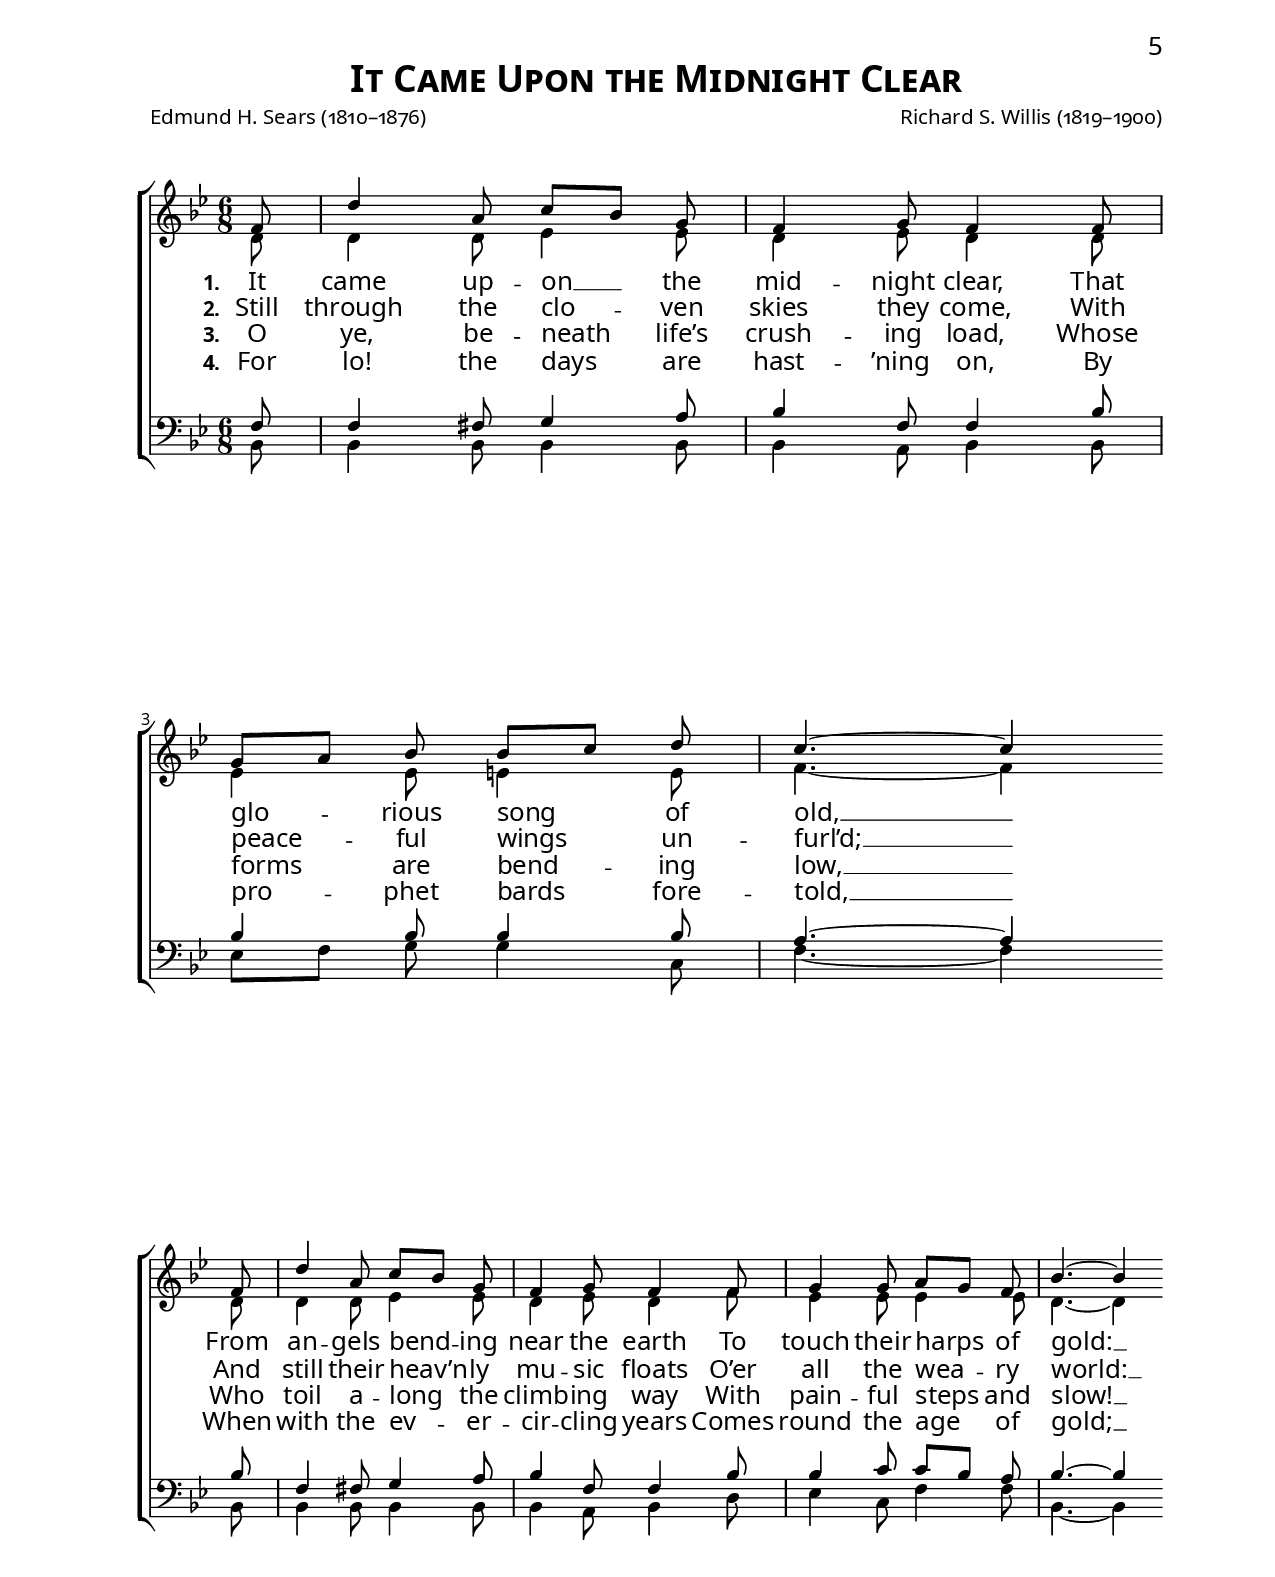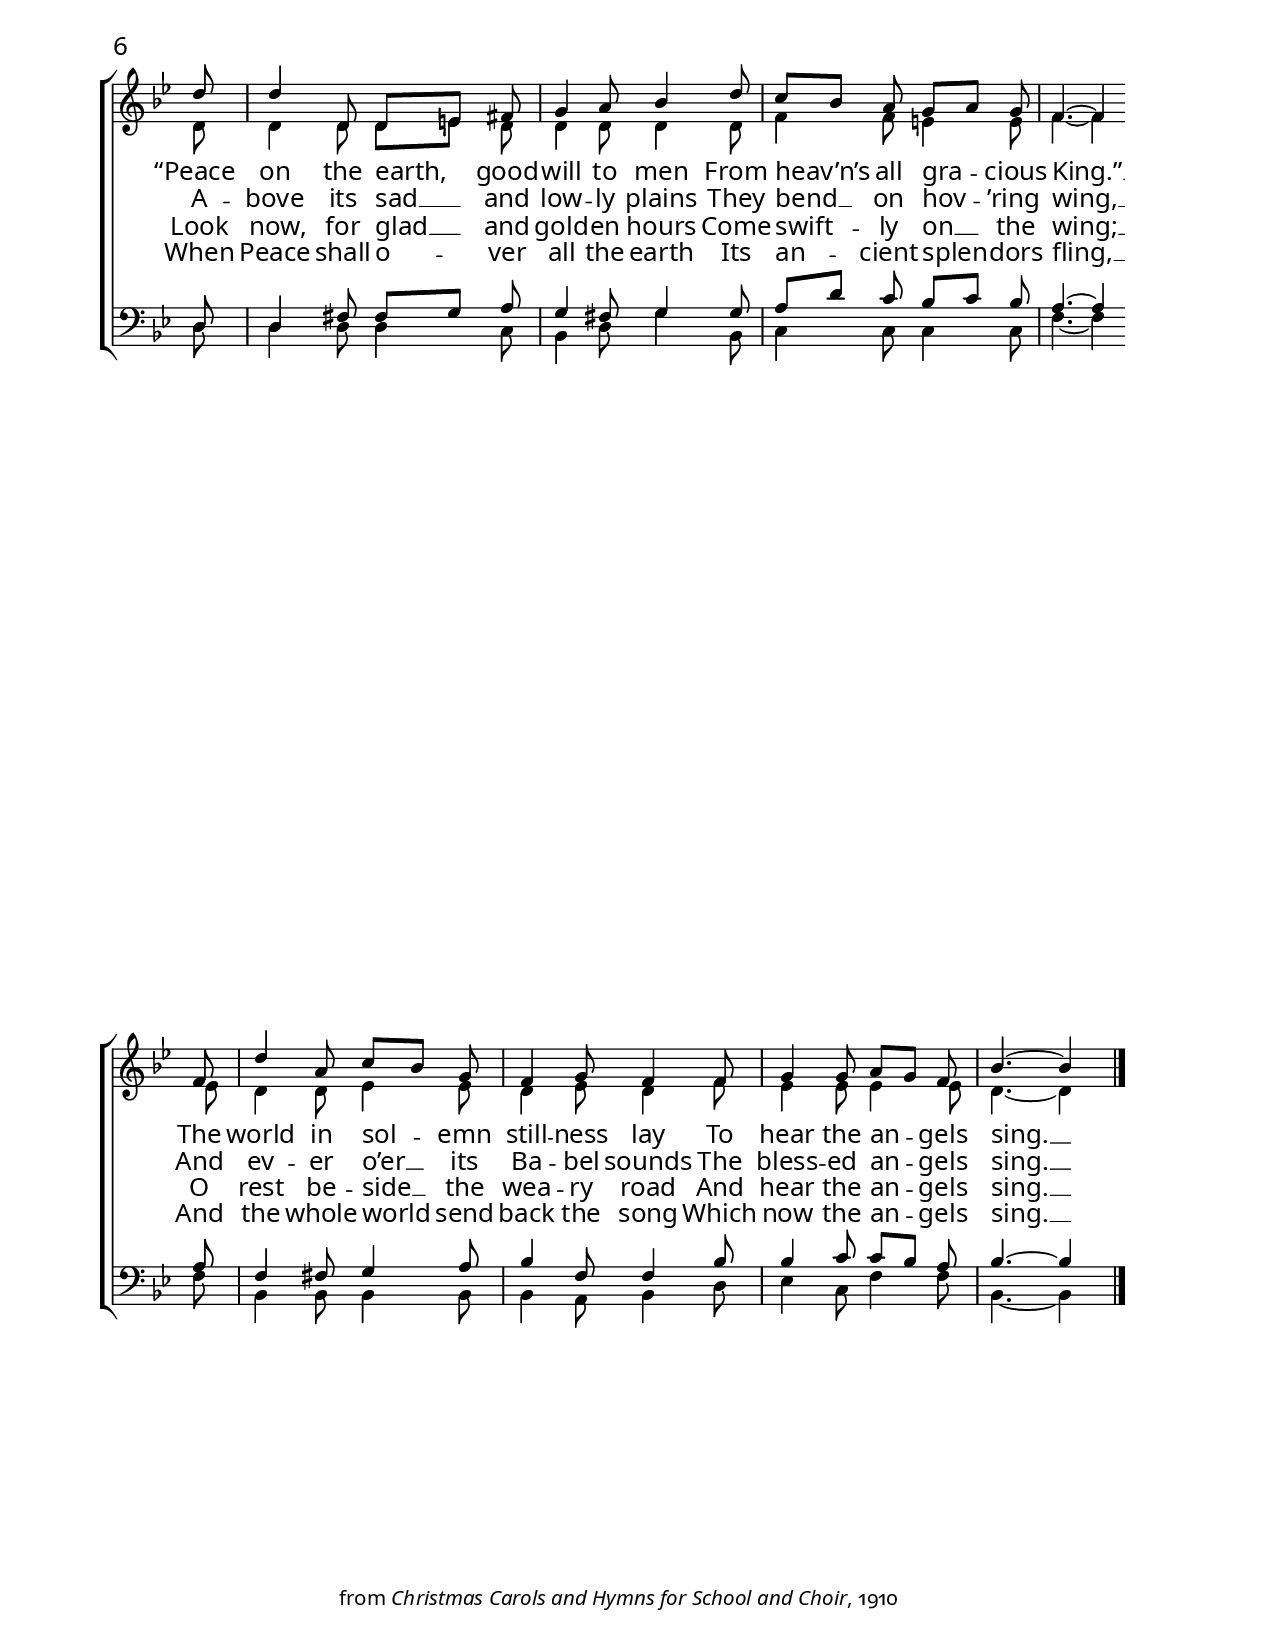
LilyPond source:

\version "2.14.2"
\include "util.ly"
\header {
  title = \markup{\override #'(font-name . "Garamond Premier Pro Semibold"){ \abs-fontsize #18 \smallCapsOldStyle"It Came Upon the Midnight Clear"}}
  poet = \markup\oldStyleNum"Edmund H. Sears (1810–1876)"
  composer = \markup\oldStyleNum"Richard S. Willis (1819–1900)"
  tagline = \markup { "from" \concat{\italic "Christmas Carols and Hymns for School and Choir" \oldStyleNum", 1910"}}
}
\paper {
  paper-height = 11\in
  paper-width = 8.5\in
  indent = 0\in
  %system-system-spacing = #'((basic-distance . 10) (padding . 0))
  %system-system-spacing =
  %  #'((basic-distance . 0)
  %     (minimum-distance . 0)
  %     (padding . -0.35)
  %     (stretchability . 100))
  ragged-last-bottom = ##f
  ragged-bottom = ##f
  two-sided = ##t
  inner-margin = 1\in
  outer-margin = 0.75\in
  top-margin = 0.26\in
  bottom-margin = 0.25\in
  first-page-number = #5
  print-first-page-number = ##t
  headerLine = ""
  oddHeaderMarkup = \markup\fill-line{
     \override #'(font-name . "Garamond Premier Pro")\abs-fontsize #12.5
     \combine 
        \fill-line{"" \on-the-fly #print-page-number-check-first
        \oldStylePageNum""
        }
        \fill-line{\headerLine}
  }
  evenHeaderMarkup = \markup {
     \override #'(font-name . "Garamond Premier Pro")\abs-fontsize #12.5
     \combine
        \on-the-fly #print-page-number-check-first
        \oldStylePageNum""
        \fill-line{\headerLine}
  }
}
#(set-global-staff-size 18) \paper{ #(define fonts (make-pango-font-tree "Garamond Premier Pro" "Garamond Premier Pro" "Garamond Premier Pro" (/ 18 20))) }
global = {
  \key bes \major
  \time 6/8
  \autoBeamOff
  \override DynamicLineSpanner #'staff-padding = #0.0
  \override DynamicLineSpanner #'Y-extent = #'(-1 . 1)
}

sopMusic = \relative c' {
  \partial 8 f8 |
  d'4 a8 c[ bes] g8 |
  f4 g8 f4 f8 |
  g[ a] bes bes[ c] d |
  c4.~ c4 \bar""\break
  
  f,8 |
  d'4 a8 c[ bes] g8 |
  f4 g8 f4 f8 |
  g4 g8 a[ g] f |
  bes4.~bes4 | \bar""\break
  
  d8 |
  d4 d,8 d[ e] fis |
  g4 a8 bes4 d8 |
  c[ bes] a g[ a] g |
  f4.~f4 \bar""\break
  
  f8 |
  d'4 a8 c[ bes] g8 |
  f4 g8 f4 f8 |
  g4 g8 a[ g] f |
  bes4.~bes4 \bar "|."
}
sopWords = \lyricmode {
  
}

altoMusic = \relative c' {
  d8 |
  d4 d8 ees4 ees8 |
  d4 ees8 d4 d8 |
  ees4 ees8 e4 e8 |
  f4.~f4 |
  
  d8 |
  d4 d8 ees4 ees8 |
  d4 ees8 d4 f8 |
  ees4 ees8 ees4 ees8 |
  d4.~ d4 |
  
  d8 |
  d4 d8 d[ e] d |
  d4 d8 d4 d8 |
  f4 f8 e4 e8 |
  f4.~ f4 |
  
  ees8 |
  d4 d8 ees4 ees8 |
  d4 ees8 d4 f8 |
  ees4 ees8 ees4 ees8 |
  d4.~ d4 \bar "|."
}
altoWords = \lyricmode {
  \dropLyricsVI
  \set stanza = #"1. "
  It came up -- on __ the mid -- night clear,
  That glo -- rious song of old, __
  From an -- gels bend -- ing near the earth
  To touch their harps of gold: __
  “Peace on the earth, good -- will to men
  From heav’n’s all gra -- cious King.”
__
  The world in sol -- emn still -- ness lay
  To hear the an -- gels sing. __
}
altoWordsII = \lyricmode {
  \dropLyricsVI
  \set stanza = #"2. "
  Still through the clo -- ven skies they come,
  With peace -- ful wings un -- furl’d;
__
  And still their heav’n -- ly mu -- sic floats
  O’er all the wea -- ry world:
__
  A -- bove its sad __ and low -- ly plains
  They bend __ on hov -- ’ring wing, __
  And ev -- er o’er __ its Ba -- bel sounds
  The bless -- ed an -- gels sing. __
}
altoWordsIII = \lyricmode {
  \dropLyricsVI
  \set stanza = #"3. "
  O ye, be -- neath life’s crush -- ing load,
  Whose forms are bend -- ing low, __
  Who toil a -- long the climb -- ing way
  With pain -- ful steps and slow! __
  Look now, for glad __ and gold -- en hours
  Come swift -- ly on __ the wing; __
  O rest be -- side __ the wea -- ry road
  And hear the an -- gels sing. __
}
altoWordsIV = \lyricmode {
  \dropLyricsVI
  \set stanza = #"4. "
  For lo! the days are hast -- ’ning on,
  By pro -- phet bards fore -- told, __
  When with the ev -- er -- cir -- cling years
  Comes round the age of gold; __
  When Peace shall o -- ver all the earth
  Its an -- cient splen -- dors fling, __
  And the whole world send back the song
  Which now the an -- gels sing. __
}

tenorMusic = \relative c {
  f8 |
  f4 fis8 g4 a8 |
  bes4 f8 f4 bes8 |
  bes4 bes8 bes4 bes8 |
  a4.~ a4 |
  
  bes8 |
  f4 fis8 g4 a8 |
  bes4 f8 f4 bes8 |
  bes4 c8 c[ bes] a |
  bes4.~ bes4 |
  
  d,8 |
  d4 fis8 fis[ g] a |
  g4 fis8 g4 g8 |
  a[ d] c bes[ c] bes |
  a4.~ a4 |
  
  a8 |
  f4 fis8 g4 a8 |
  bes4 f8 f4 bes8 |
  bes4 c8 c[ bes] a |
  bes4.~ bes4 \bar "|."
}
tenorWords = \lyricmode {

}

bassMusic = \relative c {
  bes8 |
  bes4 bes8 bes4 bes8 |
  bes4 a8 bes4 bes8 |
  ees[ f] g g4 c,8 |
  f4.~ f4 |
  
  bes,8 |
  bes4 bes8 bes4 bes8 |
  bes4 a8 bes4 d8 |
  ees4 c8 f4 f8 |
  bes,4.~ bes4 |
  
  d8 |
  d4 d8 d4 c8 |
  bes4 d8 g4 bes,8 |
  c4 c8 c4 c8 |
  f4.~ f4 |
  
  f8 |
  bes,4 bes8 bes4 bes8 |
  bes4 a8 bes4 d8 |
  ees4 c8 f4 f8 |
  bes,4.~ bes4 \bar "|."
}
bassWords = \lyricmode {

}

\score {
  <<
   \new ChoirStaff <<
%    \new Lyrics = sopranos \with { \override VerticalAxisGroup #'nonstaff-relatedstaff-spacing = #'((basic-distance . 1)) }
    \new Staff = women <<
      \new Voice = "sopranos" { \voiceOne << \global \sopMusic >> }
      \new Voice = "altos" { \voiceTwo << \global \altoMusic >> }
    >>
    \new Lyrics \with { alignAboveContext = #"women" \override VerticalAxisGroup #'nonstaff-relatedstaff-spacing = #'((basic-distance . 1))} \lyricsto "sopranos" \sopWords
    \new Lyrics = "altosIV"  \with { alignBelowContext = #"women" \override VerticalAxisGroup #'nonstaff-relatedstaff-spacing = #'((basic-distance . 1))} \lyricsto "sopranos" \altoWordsIV
    \new Lyrics = "altosIII"  \with { alignBelowContext = #"women" \override VerticalAxisGroup #'nonstaff-relatedstaff-spacing = #'((basic-distance . 1))} \lyricsto "sopranos" \altoWordsIII
    \new Lyrics = "altosII"  \with { alignBelowContext = #"women" \override VerticalAxisGroup #'nonstaff-relatedstaff-spacing = #'((basic-distance . 1))} \lyricsto "sopranos" \altoWordsII
    \new Lyrics = "altos"  \with { alignBelowContext = #"women" \override VerticalAxisGroup #'nonstaff-relatedstaff-spacing = #'((basic-distance . 1))} \lyricsto "sopranos" \altoWords
   \new Staff = men <<
      \clef bass
      \new Voice = "tenors" { \voiceOne << \global \tenorMusic >> }
      \new Voice = "basses" { \voiceTwo << \global \bassMusic >> }
    >>
    \new Lyrics \with { alignAboveContext = #"men" \override VerticalAxisGroup #'nonstaff-relatedstaff-spacing = #'((basic-distance . 1)) } \lyricsto "tenors" \tenorWords
    \new Lyrics \with { alignBelowContext = #"men" \override VerticalAxisGroup #'nonstaff-relatedstaff-spacing = #'((basic-distance . 1)) } \lyricsto "basses" \bassWords
  >>
%    \new PianoStaff << \new Staff { \new Voice { \pianoRH } } \new Staff { \clef "bass" \pianoLH } >>
  >>
  \layout {
  \context {
    \Lyrics
    \override LyricText #'font-size = #2
  }
    \context {
      \Score
      %\override SpacingSpanner #'base-shortest-duration = #(ly:make-moment 1 8)
      %\override SpacingSpanner #'common-shortest-duration = #(ly:make-moment 1 4)
    }
    \context {
      % Remove all empty staves
      % \Staff \RemoveEmptyStaves \override VerticalAxisGroup #'remove-first = ##t
    }
    \context {
      \Lyrics
      \override LyricText #'X-offset = #center-on-word
    }
  }
}

